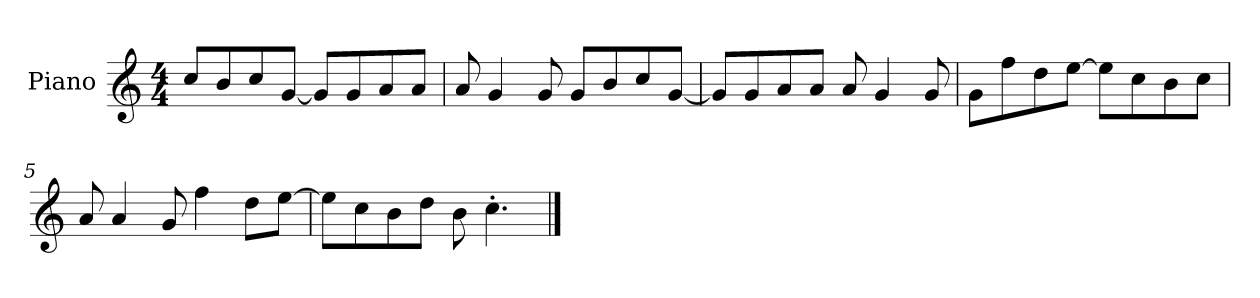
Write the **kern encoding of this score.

**kern
*part1
*staff1
*I"Piano
*I'P-no
*clefG2
*k[]
*M4/4
*MM90
=1
8cc/L
8b/
8cc/
[8g/J
8g/L]
8g/
8a/
8a/J
=2
8a/
4g/
8g/
8g/L
8b/
8cc/
[8g/J
=3
8g/L]
8g/
8a/
8a/J
8a/
4g/
8g/
=4
8g\L
8ff\
8dd\
[8ee\J
8ee\L]
8cc\
8b\
8cc\J
=5
8a/
4a/
8g/
4ff\
8dd\L
[8ee\J
!!LO:LB:g=z
=6
8ee\L]
8cc\
8b\
8dd\J
8b\
4.cc'\
==
*-
